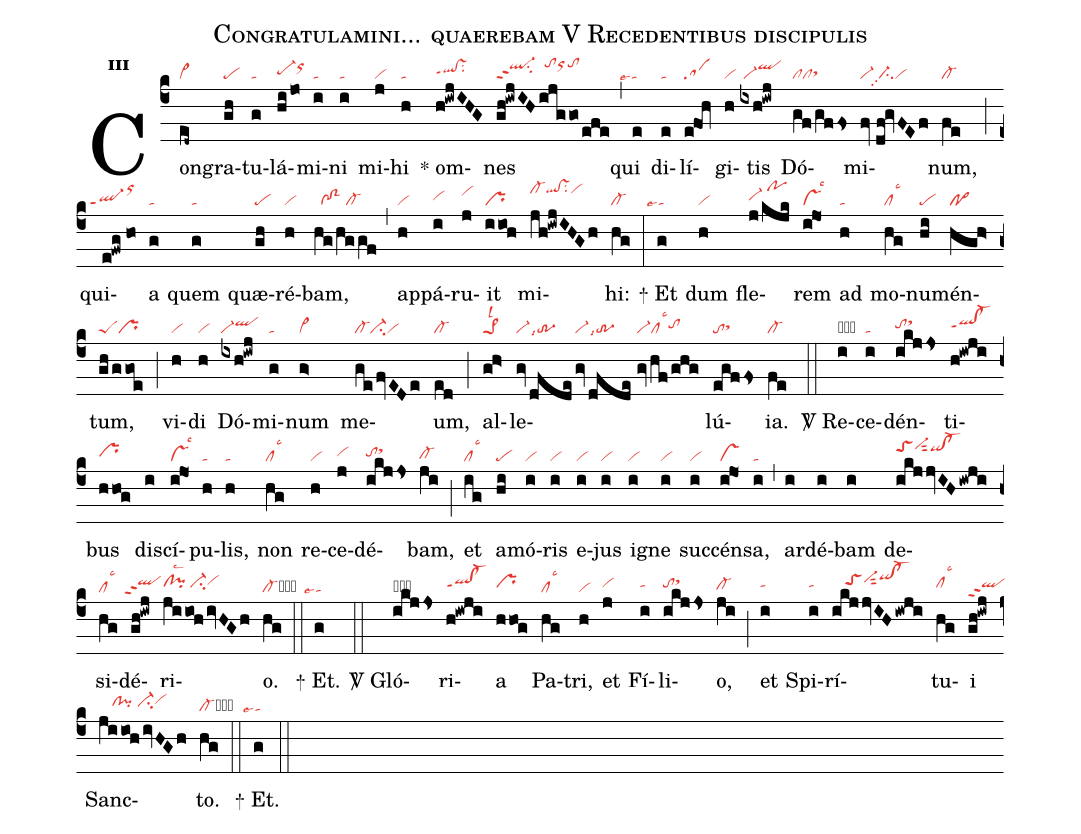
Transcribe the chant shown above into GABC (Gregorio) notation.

name:Congratulamini... quaerebam V Recedentibus discipulis;
office-part:re;
mode:3;
nabc-lines:1;
%%
initial-style: 1;
name: Congratulamini ... quaerebam;
mode: 3;
office-part: Responsorium;
annotation: Resp.;
annotation: iii;
nabc-lines:1;
%%
(c4) Con(ed~|vi>)gra(gh|pe)tu(g|ta)lá(hi/jo|pe-hhorhj)mi(i|ta)ni(i|ta) mi(j|vi)hi(h|ta) <sp>*</sp> om(h!iwjIHG|qlhh!vshhppt1su2)nes(gh!iwjIH/ijggo/efe|ql-hjppt2su2tohkorhktohk) (,) qui(e|````talse4) di(e|ta)lí(e@foh|sa)gi(h|vi)tis(ixh!iwj|/vi-qlhj) Dó(gf/gffs|clclsthh)mi(fv//df!gvFEf|vi-/ci-pp2vi)num,(fe|cl-) (;) qui(e!fwg//ho|````ql-ppt1orhl)a(g|ta) quem(g|ta) quæ(gh|pe)ré(h|vi)bam,(hg/hg/gf|//cl!clS/cl-) (,) ap(h|vi)pá(i|vihh)ru(j|vihj)it(iioh|pr) mi(jh!iwjIHGh|cl-hkqlhk!vshksu2vihk)hi:(hg|cl-) (:)

<sp>+</sp> Et(g|```talse4) dum(h|vi) fle(j/kjk|vi-hh/pohl)rem(ijO1|vslsc3) ad(h|ta) mo(hg|cllsc3)nu(hi|pe)mén(hgh>|po>)tum,(gh/ggoe|peSpr) (;) vi(h|vi)di(h|vi) Dó(ixh!iwj|vi-qlhi)mi(g|ta)num(g>|vi>) me(ge/fvEDe|cl-ci-vi)um,(ed|cl-) (;) al(gh>|pe>1lsl2)le(gv/dfde|vi-tr-3lsi7|gv/dfde//|vi-tr-3lsi7|gv/hf/ghg|vi-cllsc3tohh)lú(egffs|tosthh)ia.(fe|cl-) (::)

<sp>V/</sp> Re(i|obta)ce(i|ta)dén(ikjjs|tohhsthj)ti(h!iwji|qlhh!cl-hhppt1)bus(hhog|prhh) di(i)scí(ijO1|vslsc3)pu(h|ta)lis,(h|ta) non(hg|cllsc3) re(h|vi)ce(j|vihh)dé(ikjjs|tohhsthj)bam,(ji|cl-hg) (;) et(ig|cllsc3) a(hi|pe)mó(i|vi)ris(i|vi) e(i|vi)jus(i|vi) i(i|vi)gne(i|vi) suc(i|vi)cén(ijO1|vs)sa,(i|ta) (,) ar(i)dé(i)bam(i) de(ikjjvIH/iwji|toShjvi-hksut2qihj!cl-hj)si(hg|cllsc3)dé(gh!iwj|``qlhippt2)ri(jiioh/ivHGh|clhh!pihhlsc2/ci-hhvihi)o.(hg|cl-cb) (::)

<sp>+</sp> Et.(g|```talse4) (::)

<sp>V/</sp> Gló(ikjjs|obtohhsthj)ri(h!iwji|qlhh!cl-hhppt1)a(hhog|prhh) Pa(hg|cllsc3)tri,(h|vi) et(j|vihh) Fí(i|tahh)li(ikjjs|tohhsthj)o,(ji|cl-hg) (;) et(i|tahh) Spi(i|tahh)rí(ikjjvIH/iwji|////toShivi-hjsut2qihk!cl-hk)tu(hg|clhhlsc3)i(gh!iwj|qlhhppt2) Sanc(jiioh/ivHGh|////clhh!pihh/ci-hhvihi)to.(hg|cl-cb) (::)

<sp>+</sp> Et.(g|```talse4) (::)
